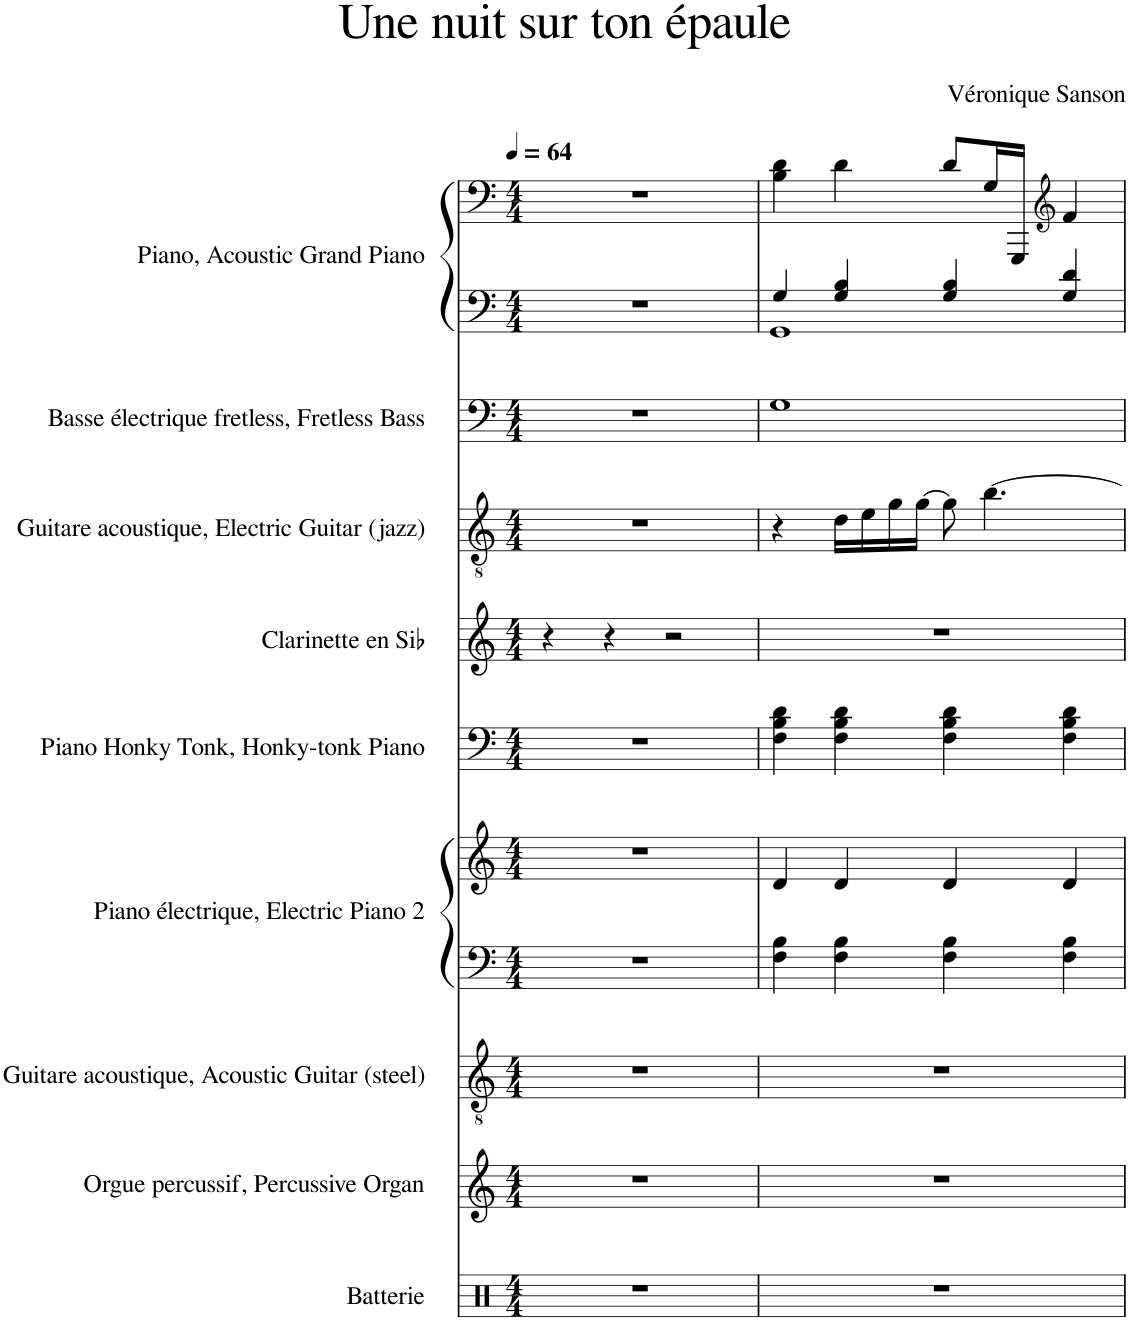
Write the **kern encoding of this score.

**kern	**kern	**kern	**kern	**kern	**kern	**kern	**kern	**kern	**kern	**kern
*part9	*part8	*part7	*part6	*part6	*part5	*part4	*part3	*part2	*part1	*part1
*staff11	*staff10	*staff9	*staff8	*staff7	*staff6	*staff5	*staff4	*staff3	*staff2	*staff1
*I"Batterie	*I"Orgue percussif, Percussive Organ	*I"Guitare acoustique, Acoustic Guitar (steel)	*I"Piano électrique, Electric Piano 2	*	*I"Piano Honky Tonk, Honky-tonk Piano	*I"Clarinette en Sib	*I"Guitare acoustique, Electric Guitar (jazz)	*I"Basse électrique fretless, Fretless Bass	*I"Piano, Acoustic Grand Piano	*
*I'Bat.	*I'Org. Perc.	*I'Guit.	*I'Pia. él.	*	*I'Pia. Hnk.	*I'Clar. Sib	*I'Guit.	*I'B. él. Frtl.	*I'Pia.	*
*clefX	*clefG2	*clefGv2	*clefF4	*clefG2	*clefF4	*clefG2	*clefGv2	*clefF4	*clefF4	*clefF4
*	*	*	*	*	*	*Trd1c2	*	*Trd7c12	*	*
*k[]	*k[]	*k[]	*k[]	*k[]	*k[]	*k[]	*k[]	*k[]	*k[]	*k[]
*M4/4	*M4/4	*M4/4	*M4/4	*M4/4	*M4/4	*M4/4	*M4/4	*M4/4	*M4/4	*M4/4
*MM64	*MM64	*MM64	*MM64	*MM64	*MM64	*MM64	*MM64	*MM64	*MM64	*MM64
=1	=1	=1	=1	=1	=1	=1	=1	=1	=1	=1
1r	1r	1r	1r	1r	1r	4r	1r	1r	1r	1r
.	.	.	.	.	.	4r	.	.	.	.
.	.	.	.	.	.	2r	.	.	.	.
=2	=2	=2	=2	=2	=2	=2	=2	=2	=2	=2
*	*	*	*	*	*	*	*	*	*^	*
1r	1r	1r	4F\ 4B\	4d/	4F\ 4B\ 4d\	1r	4r	1G	4G/	1GG	4B\ 4d\
.	.	.	4F\ 4B\	4d/	4F\ 4B\ 4d\	.	16d\LL	.	4G/ 4B/	.	4d\
.	.	.	.	.	.	.	16e\	.	.	.	.
.	.	.	.	.	.	.	16g\	.	.	.	.
.	.	.	.	.	.	.	[16g\JJ	.	.	.	.
.	.	.	4F\ 4B\	4d/	4F\ 4B\ 4d\	.	8g\]	.	4G/ 4B/	.	8d/L
.	.	.	.	.	.	.	[4.b\	.	.	.	16G/L
.	.	.	.	.	.	.	.	.	.	.	16GGG/JJ
*	*	*	*	*	*	*	*	*	*	*	*clefG2
.	.	.	4F\ 4B\	4d/	4F\ 4B\ 4d\	.	.	.	4G/ 4d/	.	4f/
*	*	*	*	*	*	*	*	*	*v	*v	*
=	=	=	=	=	=	=	=	=	=	=
*-	*-	*-	*-	*-	*-	*-	*-	*-	*-	*-
